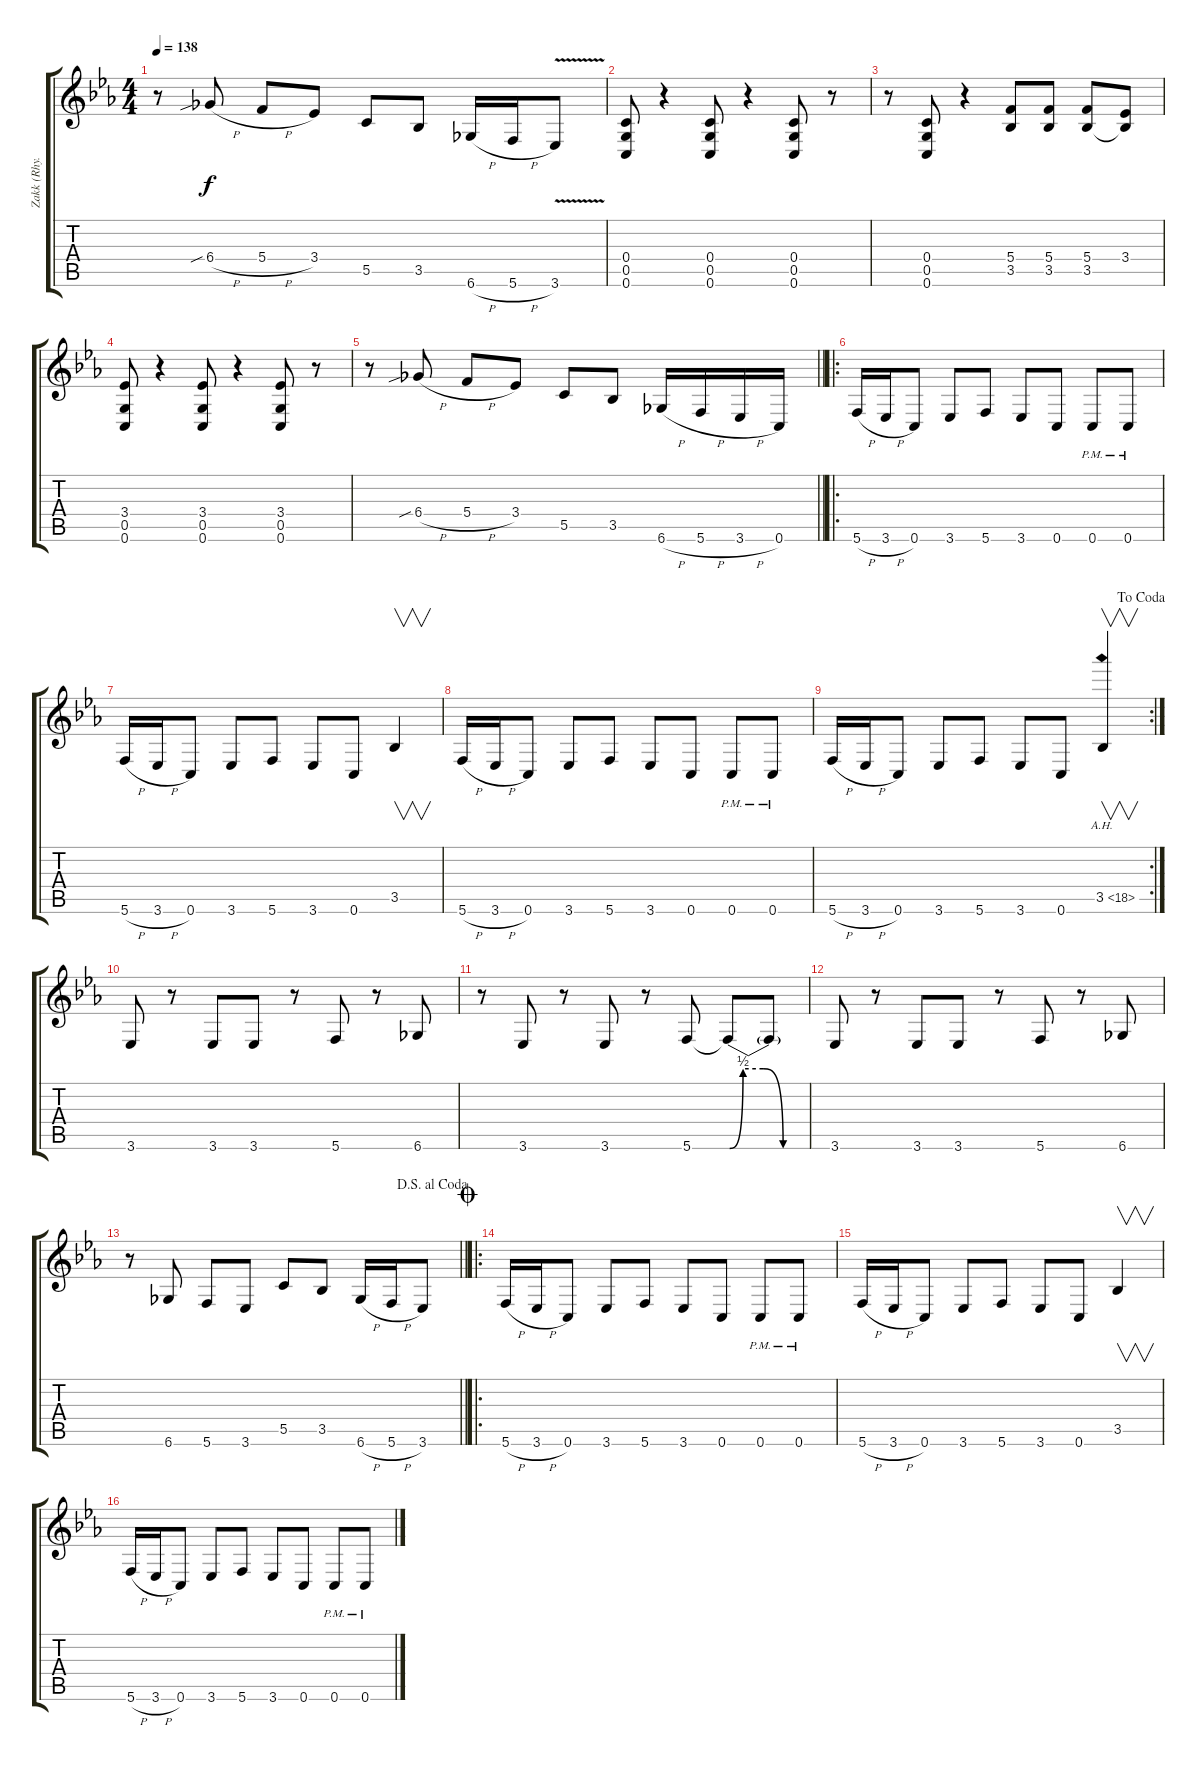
\track ("Zakk (Rhy.)" "Zakk (Rhy.") {instrument distortionguitar}
\staff {score tabs}
\tuning (D4 A3 F3 C3 G2 C2) {hide}
\ts (4 4)
\tempo 138
\clef g2
\ks eb
r.8{dy f} 6.4{sib h}.8 5.4{h}.8 3.4.8 5.5.8 3.5.8 6.6{h}.16 5.6{h}.16 3.6{v}.8 |
(0.4 0.5 0.6).8 r.4 (0.4 0.5 0.6).8 r.4 (0.4 0.5 0.6).8 r.8 |
r.8 (0.4 0.5 0.6).8 r.4 (5.4 3.5).8 (5.4 3.5).8 (5.4 3.5).8 (3.4 3.5{t}).8 |
(3.4 0.5 0.6).8 r.4 (3.4 0.5 0.6).8 r.4 (3.4 0.5 0.6).8 r.8 |
\barLineRight lightlight
r.8 6.4{sib h}.8 5.4{h}.8 3.4.8 5.5.8 3.5.8 6.6{h}.16 5.6{h}.16 3.6{h}.16 0.6.16 |
\ro
5.6{h}.16 3.6{h}.16 0.6.8 3.6.8 5.6.8 3.6.8 0.6.8 0.6{pm}.8 0.6{pm}.8 |
5.6{h}.16 3.6{h}.16 0.6.8 3.6.8 5.6.8 3.6.8 0.6.8 3.5.4{v} |
5.6{h}.16 3.6{h}.16 0.6.8 3.6.8 5.6.8 3.6.8 0.6.8 0.6{pm}.8 0.6{pm}.8 |
\rc 2
\jump dacoda
5.6{h}.16 3.6{h}.16 0.6.8 3.6.8 5.6.8 3.6.8 0.6.8 3.5{ah 15}.4{v} |
3.6.8 r.8 3.6.8 3.6.8 r.8 5.6.8 r.8 6.6.8 |
r.8 3.6.8 r.8 3.6.8 r.8 5.6.8 5.6{be (custom 0 0 10 2 25 2 40 0 60 0) t}.8 5.6{t}.8 |
3.6.8 r.8 3.6.8 3.6.8 r.8 5.6.8 r.8 6.6.8 |
\jump dalsegnoalcoda
\barLineRight lightlight
r.8 6.6.8 5.6.8 3.6.8 5.5.8 3.5.8 6.6{h}.16 5.6{h}.16 3.6.8 |
\ro
\jump coda
5.6{h}.16 3.6{h}.16 0.6.8 3.6.8 5.6.8 3.6.8 0.6.8 0.6{pm}.8 0.6{pm}.8 |
5.6{h}.16 3.6{h}.16 0.6.8 3.6.8 5.6.8 3.6.8 0.6.8 3.5.4{v} |
5.6{h}.16 3.6{h}.16 0.6.8 3.6.8 5.6.8 3.6.8 0.6.8 0.6{pm}.8 0.6{pm}.8
